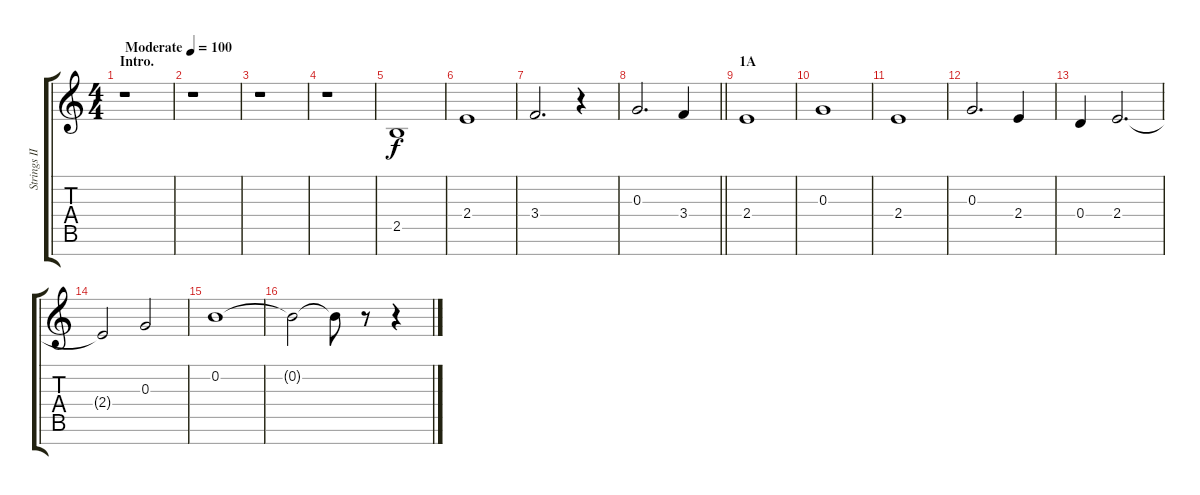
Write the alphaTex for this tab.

\track ("Strings III" "Strings II") {instrument stringensemble1}
\staff {score tabs}
\tuning (E5 B4 G4 D4 A3 E3 B2) {hide}
\ts (4 4)
\section ("" "Intro.")
\tempo (100 "Moderate")
\clef g2
\ks c
r.1{dy f instrument stringensemble1} |
r.1 |
r.1 |
r.1 |
2.5.1 |
2.4.1 |
3.4.2{d} r.4 |
\barLineRight lightlight
0.3.2{d} 3.4.4 |
\section ("" "1A")
2.4.1 |
0.3.1 |
2.4.1 |
0.3.2{d} 2.4.4 |
0.4.4 2.4.2{d} |
2.4{t}.2 0.3.2 |
0.2.1 |
0.2{t}.2 0.2{t}.8 r.8 r.4
